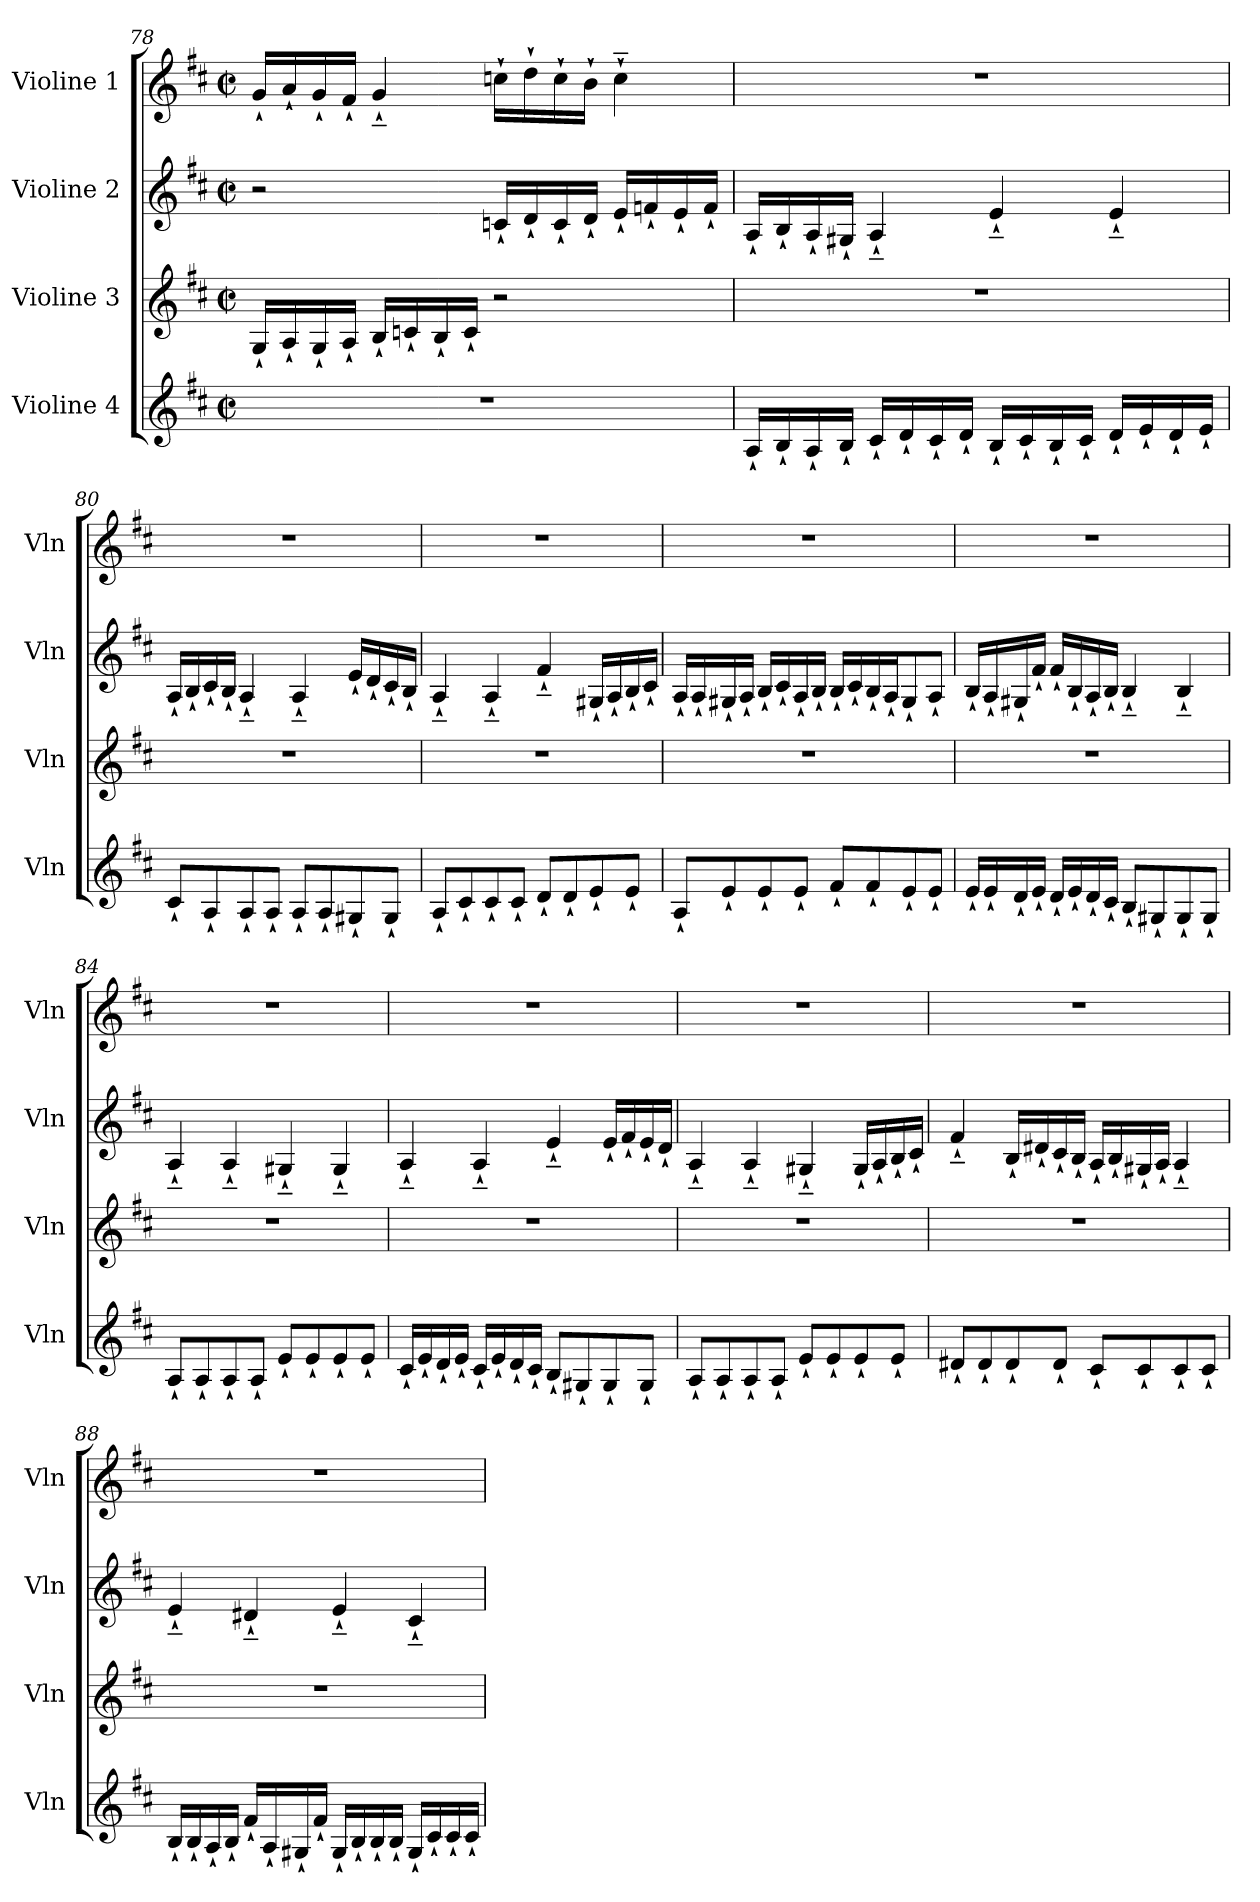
**kern	**kern	**kern	**kern
*part4	*part3	*part2	*part1
*staff4	*staff3	*staff2	*staff1
*I"Violine 4	*I"Violine 3	*I"Violine 2	*I"Violine 1
*I'Vln	*I'Vln	*I'Vln	*I'Vln
*clefG2	*clefG2	*clefG2	*clefG2
*k[f#c#]	*k[f#c#]	*k[f#c#]	*k[f#c#]
*D:	*D:	*D:	*D:
*M2/2	*M2/2	*M2/2	*M2/2
*met(c|)	*met(c|)	*met(c|)	*met(c|)
=78	=78	=78	=78
1r	16G`/LL	2r	16g`/LL
.	16A`/	.	16a`/
.	16G`/	.	16g`/
.	16A`/JJ	.	16f#`/JJ
.	16B`/LL	.	4g~`/
.	16cn`/	.	.
.	16B`/	.	.
.	16c`/JJ	.	.
.	2r	16cn`/LL	16ccn`\LL
.	.	16d`/	16dd`\
.	.	16c`/	16cc`\
.	.	16d`/JJ	16b`\JJ
.	.	16e`/LL	4cc~`\
.	.	16fn`/	.
.	.	16e`/	.
.	.	16f`/JJ	.
!!LO:LB:g=z
=79	=79	=79	=79
16A`/LL	1r	16A`/LL	1r
16B`/	.	16B`/	.
16A`/	.	16A`/	.
16B`/JJ	.	16G#X`/JJ	.
16c#`/LL	.	4A~`/	.
16d`/	.	.	.
16c#`/	.	.	.
16d`/JJ	.	.	.
16B`/LL	.	4e~`/	.
16c#`/	.	.	.
16B`/	.	.	.
16c#`/JJ	.	.	.
16d`/LL	.	4e~`/	.
16e`/	.	.	.
16d`/	.	.	.
16e`/JJ	.	.	.
=80	=80	=80	=80
8c#`/L	1r	16A`/LL	1r
.	.	16B`/	.
8A`/	.	16c#`/	.
.	.	16B`/JJ	.
8A`/	.	4A~`/	.
8A`/J	.	.	.
8A`/L	.	4A~`/	.
8A`/	.	.	.
8G#X`/	.	16e`/LL	.
.	.	16d`/	.
8G#`/J	.	16c#`/	.
.	.	16B`/JJ	.
!!LO:LB:g=z
=81	=81	=81	=81
8A`/L	1r	4A~`/	1r
8c#`/	.	.	.
8c#`/	.	4A~`/	.
8c#`/J	.	.	.
8d`/L	.	4f#~`/	.
8d`/	.	.	.
8e`/	.	16G#X`/LL	.
.	.	16A`/	.
8e`/J	.	16B`/	.
.	.	16c#`/JJ	.
=82	=82	=82	=82
8A`/L	1r	16A`/LL	1r
.	.	16A`/	.
8e`/	.	16G#X`/	.
.	.	16A`/JJ	.
8e`/	.	16B`/LL	.
.	.	16c#`/	.
8e`/J	.	16A`/	.
.	.	16B`/JJ	.
8f#`/L	.	16B`/LL	.
.	.	16c#`/	.
8f#`/	.	16B`/	.
.	.	16A`/J	.
8e`/	.	8G#`/	.
8e`/J	.	8A`/J	.
!!LO:PB:g=z
=83	=83	=83	=83
16e`/LL	1r	16B`/LL	1r
16e`/	.	16A`/	.
16d`/	.	16G#X`/	.
16e`/JJ	.	16f#`/JJ	.
16d`/LL	.	16f#`/LL	.
16e`/	.	16B`/	.
16d`/	.	16A`/	.
16c#`/JJ	.	16B`/JJ	.
8B`/L	.	4B~`/	.
8G#X`/	.	.	.
8G#`/	.	4B~`/	.
8G#`/J	.	.	.
=84	=84	=84	=84
8A`/L	1r	4A~`/	1r
8A`/	.	.	.
8A`/	.	4A~`/	.
8A`/J	.	.	.
8e`/L	.	4G#X~`/	.
8e`/	.	.	.
8e`/	.	4G#~`/	.
8e`/J	.	.	.
=85	=85	=85	=85
16c#`/LL	1r	4A~`/	1r
16e`/	.	.	.
16d`/	.	.	.
16e`/JJ	.	.	.
16c#`/LL	.	4A~`/	.
16e`/	.	.	.
16d`/	.	.	.
16c#`/JJ	.	.	.
8B`/L	.	4e~`/	.
8G#X`/	.	.	.
8G#`/	.	16e`/LL	.
.	.	16f#`/	.
8G#`/J	.	16e`/	.
.	.	16d`/JJ	.
!!LO:LB:g=z
=86	=86	=86	=86
8A`/L	1r	4A~`/	1r
8A`/	.	.	.
8A`/	.	4A~`/	.
8A`/J	.	.	.
8e`/L	.	4G#X~`/	.
8e`/	.	.	.
8e`/	.	16G#`/LL	.
.	.	16A`/	.
8e`/J	.	16B`/	.
.	.	16c#`/JJ	.
=87	=87	=87	=87
8d#X`/L	1r	4f#~`/	1r
8d#`/	.	.	.
8d#`/	.	16B`/LL	.
.	.	16d#X`/	.
8d#`/J	.	16c#`/	.
.	.	16B`/JJ	.
8c#`/L	.	16A`/LL	.
.	.	16B`/	.
8c#`/	.	16G#X`/	.
.	.	16A`/JJ	.
8c#`/	.	4A~`/	.
8c#`/J	.	.	.
!!LO:LB:g=z
=88	=88	=88	=88
16B`/LL	1r	4e~`/	1r
16B`/	.	.	.
16A`/	.	.	.
16B`/JJ	.	.	.
16f#`/LL	.	4d#X~`/	.
16A`/	.	.	.
16G#X`/	.	.	.
16f#`/JJ	.	.	.
16G#`/LL	.	4e~`/	.
16B`/	.	.	.
16B`/	.	.	.
16B`/JJ	.	.	.
16G#`/LL	.	4c#~`/	.
16c#`/	.	.	.
16c#`/	.	.	.
16c#`/JJ	.	.	.
=	=	=	=
*-	*-	*-	*-
